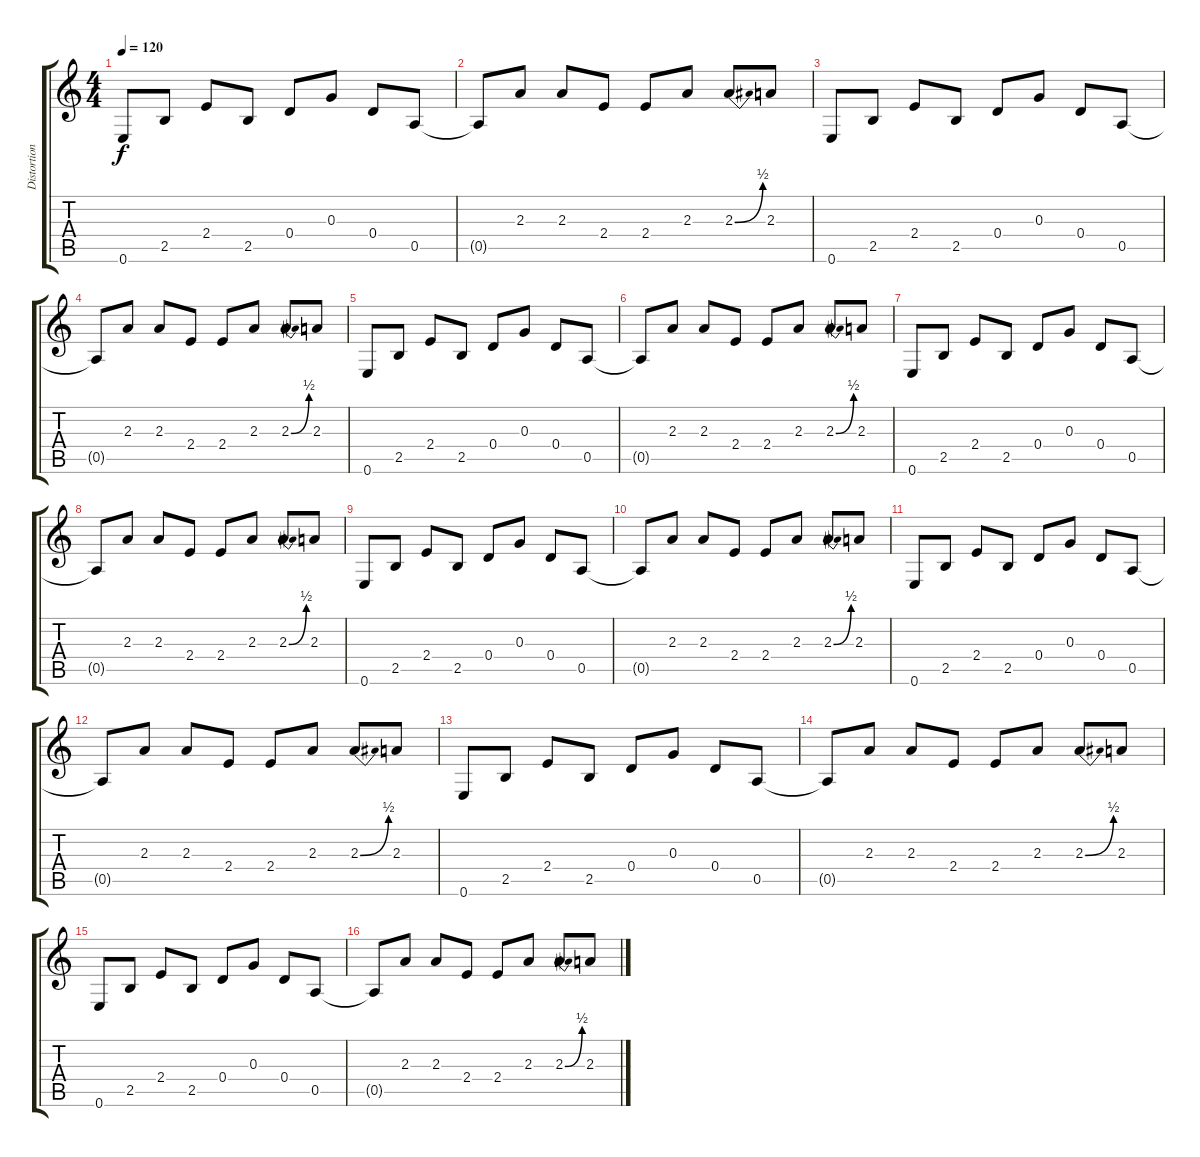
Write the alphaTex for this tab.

\track ("Distortion guitar" "Distortion") {instrument overdrivenguitar}
\staff {score tabs}
\tuning (E4 B3 G3 D3 A2 E2) {hide}
\ts (4 4)
\tempo 120
\clef g2
\ks c
0.6.8{dy f} 2.5.8 2.4.8 2.5.8 0.4.8 0.3.8 0.4.8 0.5.8 |
0.5{t}.8 2.3.8 2.3.8 2.4.8 2.4.8 2.3.8 2.3{be (bend 0 0 60 2)}.8 2.3.8 |
0.6.8 2.5.8 2.4.8 2.5.8 0.4.8 0.3.8 0.4.8 0.5.8 |
0.5{t}.8 2.3.8 2.3.8 2.4.8 2.4.8 2.3.8 2.3{be (bend 0 0 60 2)}.8 2.3.8 |
0.6.8 2.5.8 2.4.8 2.5.8 0.4.8 0.3.8 0.4.8 0.5.8 |
0.5{t}.8 2.3.8 2.3.8 2.4.8 2.4.8 2.3.8 2.3{be (bend 0 0 60 2)}.8 2.3.8 |
0.6.8 2.5.8 2.4.8 2.5.8 0.4.8 0.3.8 0.4.8 0.5.8 |
0.5{t}.8 2.3.8 2.3.8 2.4.8 2.4.8 2.3.8 2.3{be (bend 0 0 60 2)}.8 2.3.8 |
0.6.8 2.5.8 2.4.8 2.5.8 0.4.8 0.3.8 0.4.8 0.5.8 |
0.5{t}.8 2.3.8 2.3.8 2.4.8 2.4.8 2.3.8 2.3{be (bend 0 0 60 2)}.8 2.3.8 |
0.6.8 2.5.8 2.4.8 2.5.8 0.4.8 0.3.8 0.4.8 0.5.8 |
0.5{t}.8 2.3.8 2.3.8 2.4.8 2.4.8 2.3.8 2.3{be (bend 0 0 60 2)}.8 2.3.8 |
0.6.8 2.5.8 2.4.8 2.5.8 0.4.8 0.3.8 0.4.8 0.5.8 |
0.5{t}.8 2.3.8 2.3.8 2.4.8 2.4.8 2.3.8 2.3{be (bend 0 0 60 2)}.8 2.3.8 |
0.6.8 2.5.8 2.4.8 2.5.8 0.4.8 0.3.8 0.4.8 0.5.8 |
0.5{t}.8 2.3.8 2.3.8 2.4.8 2.4.8 2.3.8 2.3{be (bend 0 0 60 2)}.8 2.3.8
